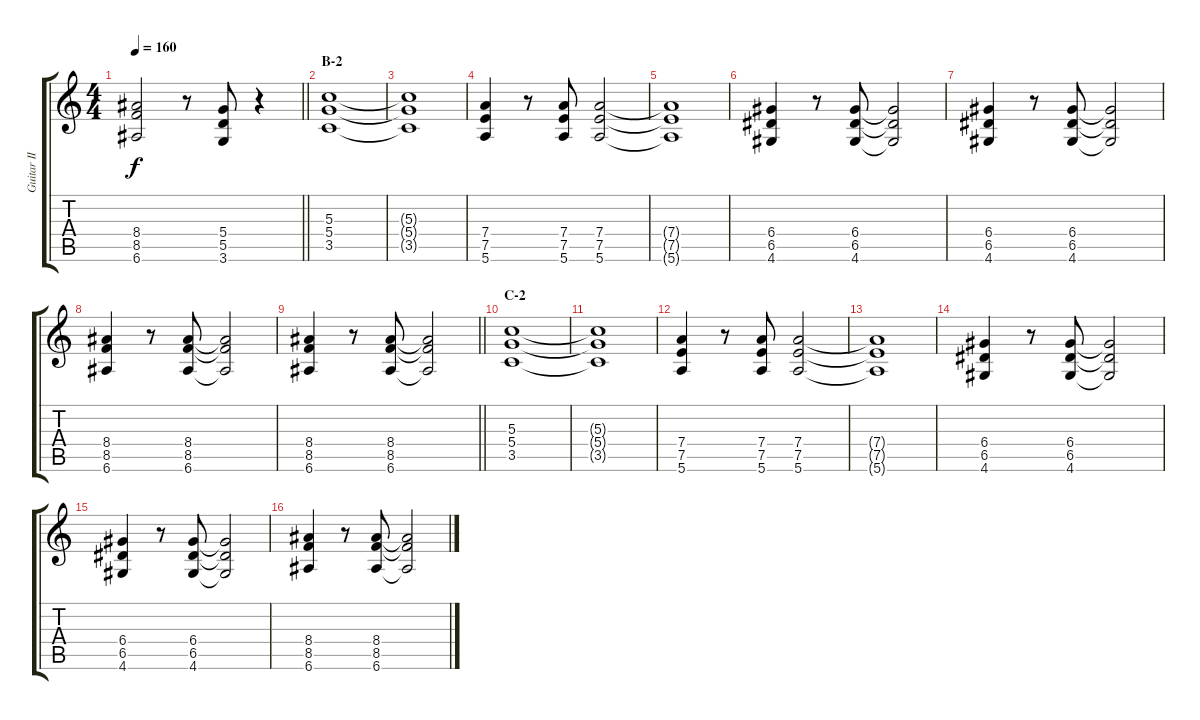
\track ("Guitar II" "Guitar II") {instrument overdrivenguitar}
\staff {score tabs}
\tuning (E4 B3 G3 D3 A2 E2) {hide}
\ts (4 4)
\tempo 160
\clef g2
\barLineRight lightlight
\ks c
(8.4{t} 8.5{t} 6.6{t}).2{dy f} r.8 (5.4 5.5 3.6).8 r.4 |
\section ("" "B-2")
(5.3 5.4 3.5).1 |
(5.3{t} 5.4{t} 3.5{t}).1 |
(7.4 7.5 5.6).4 r.8 (7.4 7.5 5.6).8 (7.4 7.5 5.6).2 |
(7.4{t} 7.5{t} 5.6{t}).1 |
(6.4 6.5 4.6).4 r.8 (6.4 6.5 4.6).8 (6.4{t} 6.5{t} 4.6{t}).2 |
(6.4 6.5 4.6).4 r.8 (6.4 6.5 4.6).8 (6.4{t} 6.5{t} 4.6{t}).2 |
(8.4 8.5 6.6).4 r.8 (8.4 8.5 6.6).8 (8.4{t} 8.5{t} 6.6{t}).2 |
\barLineRight lightlight
(8.4 8.5 6.6).4 r.8 (8.4 8.5 6.6).8 (8.4{t} 8.5{t} 6.6{t}).2 |
\section ("" "C-2")
(5.3 5.4 3.5).1 |
(5.3{t} 5.4{t} 3.5{t}).1 |
(7.4 7.5 5.6).4 r.8 (7.4 7.5 5.6).8 (7.4 7.5 5.6).2 |
(7.4{t} 7.5{t} 5.6{t}).1 |
(6.4 6.5 4.6).4 r.8 (6.4 6.5 4.6).8 (6.4{t} 6.5{t} 4.6{t}).2 |
(6.4 6.5 4.6).4 r.8 (6.4 6.5 4.6).8 (6.4{t} 6.5{t} 4.6{t}).2 |
(8.4 8.5 6.6).4 r.8 (8.4 8.5 6.6).8 (8.4{t} 8.5{t} 6.6{t}).2
